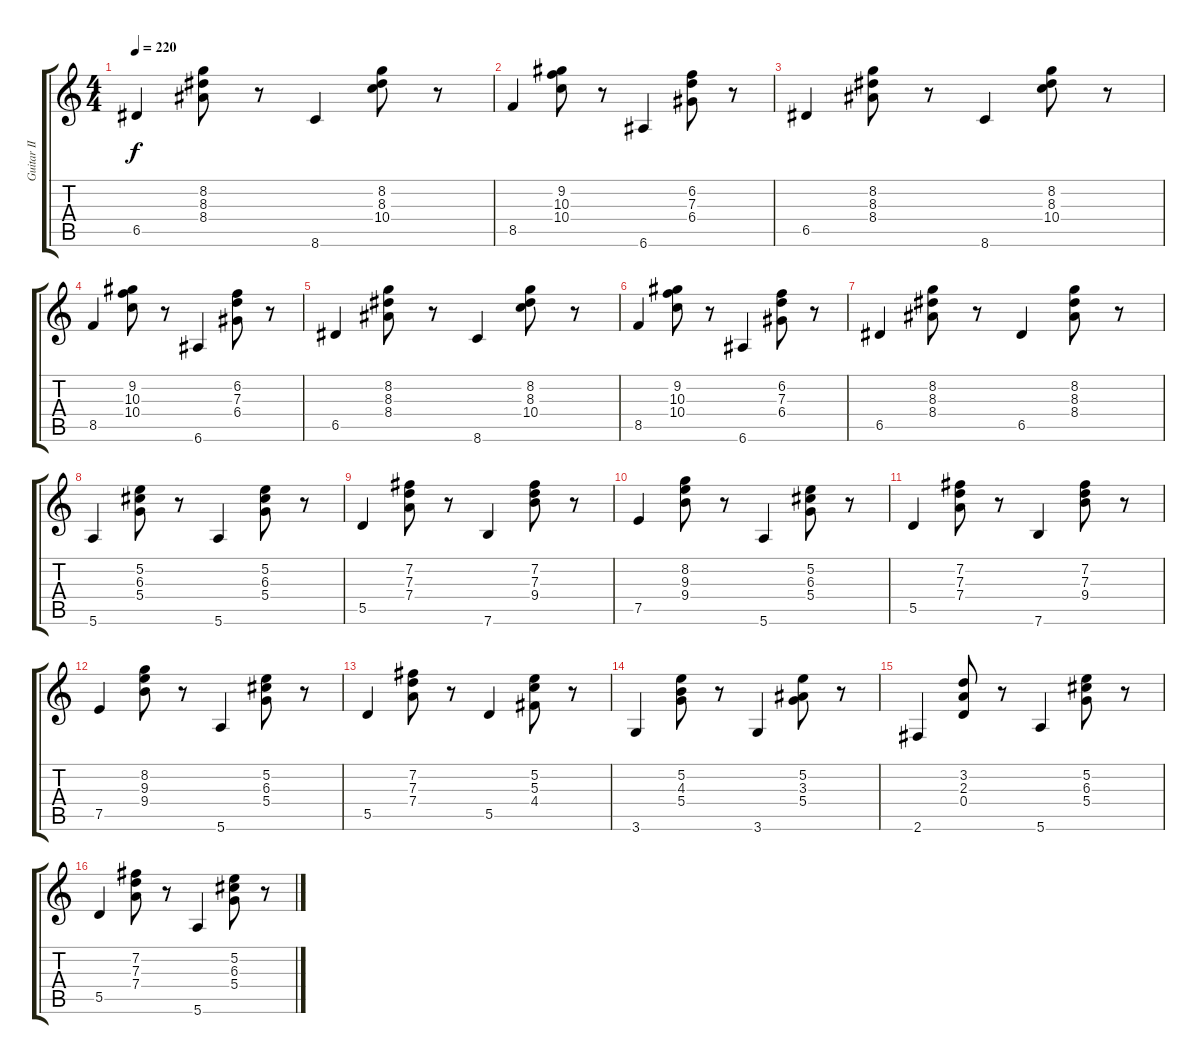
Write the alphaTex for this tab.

\track ("Guitar II" "Guitar II") {instrument acousticguitarsteel}
\staff {score tabs}
\tuning (E4 B3 G3 D3 A2 E2) {hide}
\ts (4 4)
\tempo 220
\clef g2
\ks c
6.5.4{dy f} (8.2 8.3 8.4).8 r.8 8.6.4 (8.2 8.3 10.4).8 r.8 |
8.5.4 (9.2 10.3 10.4).8 r.8 6.6.4 (6.2 7.3 6.4).8 r.8 |
6.5.4 (8.2 8.3 8.4).8 r.8 8.6.4 (8.2 8.3 10.4).8 r.8 |
8.5.4 (9.2 10.3 10.4).8 r.8 6.6.4 (6.2 7.3 6.4).8 r.8 |
6.5.4 (8.2 8.3 8.4).8 r.8 8.6.4 (8.2 8.3 10.4).8 r.8 |
8.5.4 (9.2 10.3 10.4).8 r.8 6.6.4 (6.2 7.3 6.4).8 r.8 |
6.5.4 (8.2 8.3 8.4).8 r.8 6.5.4 (8.2 8.3 8.4).8 r.8 |
5.6.4 (5.2 6.3 5.4).8 r.8 5.6.4 (5.2 6.3 5.4).8 r.8 |
5.5.4 (7.2 7.3 7.4).8 r.8 7.6.4 (7.2 7.3 9.4).8 r.8 |
7.5.4 (8.2 9.3 9.4).8 r.8 5.6.4 (5.2 6.3 5.4).8 r.8 |
5.5.4 (7.2 7.3 7.4).8 r.8 7.6.4 (7.2 7.3 9.4).8 r.8 |
7.5.4 (8.2 9.3 9.4).8 r.8 5.6.4 (5.2 6.3 5.4).8 r.8 |
5.5.4 (7.2 7.3 7.4).8 r.8 5.5.4 (5.2 5.3 4.4).8 r.8 |
3.6.4 (5.2 4.3 5.4).8 r.8 3.6.4 (5.2 3.3 5.4).8 r.8 |
2.6.4 (3.2 2.3 0.4).8 r.8 5.6.4 (5.2 6.3 5.4).8 r.8 |
5.5.4 (7.2 7.3 7.4).8 r.8 5.6.4 (5.2 6.3 5.4).8 r.8
